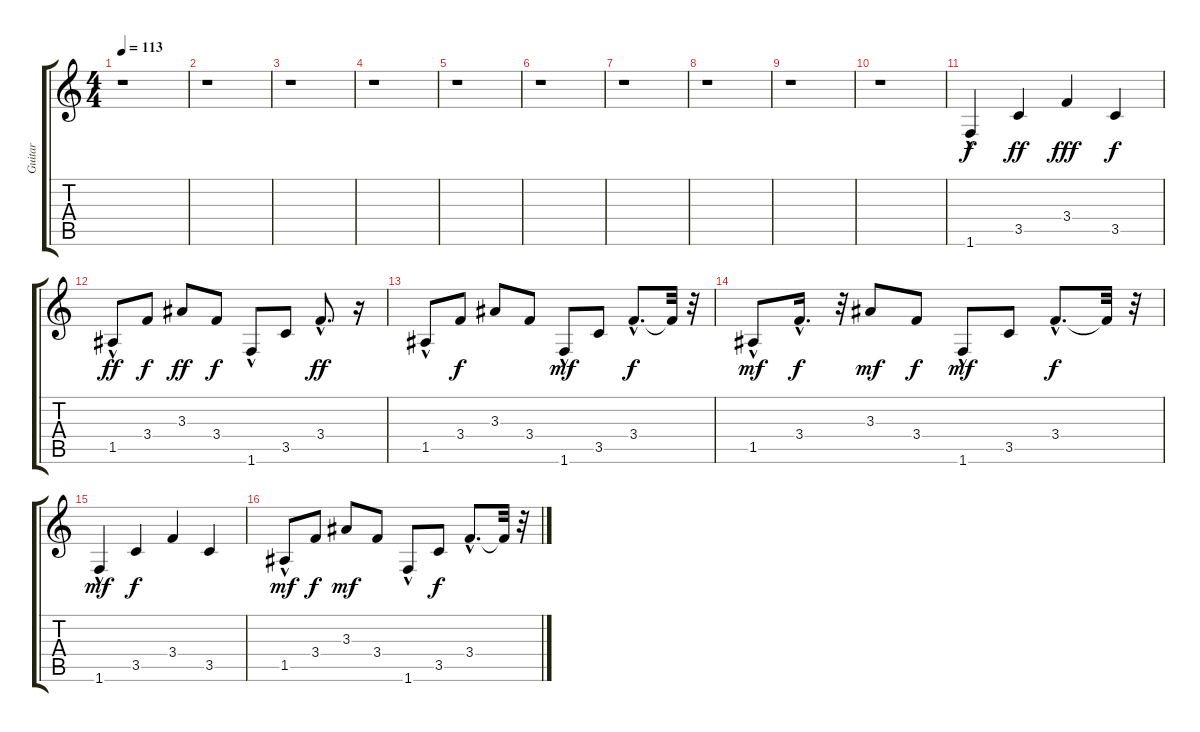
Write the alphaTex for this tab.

\track ("Guitar" "Guitar") {instrument electricguitarclean}
\staff {score tabs}
\tuning (E4 B3 G3 D3 A2 E2) {hide}
\ts (4 4)
\tempo 113
\clef g2
\ks c
r.1{dy f} |
r.1 |
r.1 |
r.1 |
r.1 |
r.1 |
r.1 |
r.1 |
r.1 |
r.1 |
1.6{hac}.4 3.5.4{dy ff} 3.4.4{dy fff} 3.5.4{dy f} |
1.5{hac}.8{dy ff} 3.4.8{dy f} 3.3.8{dy ff} 3.4.8{dy f} 1.6{hac}.8 3.5.8 3.4{hac}.8{d dy ff} r.16 |
1.5{hac}.8 3.4.8{dy f} 3.3.8 3.4.8 1.6{hac}.8{dy mf} 3.5.8 3.4{hac}.8{d dy f} 3.4{t}.32 r.32 |
1.5{hac}.8{dy mf} 3.4{hac}.16{d dy f} r.32 3.3.8{dy mf} 3.4.8{dy f} 1.6{hac}.8{dy mf} 3.5.8 3.4{hac}.8{d dy f} 3.4{t}.32 r.32 |
1.6{hac}.4{dy mf} 3.5.4{dy f} 3.4.4 3.5.4 |
1.5{hac}.8{dy mf} 3.4.8{dy f} 3.3.8{dy mf} 3.4.8 1.6{hac}.8 3.5.8{dy f} 3.4{hac}.8{d} 3.4{t}.32 r.32
